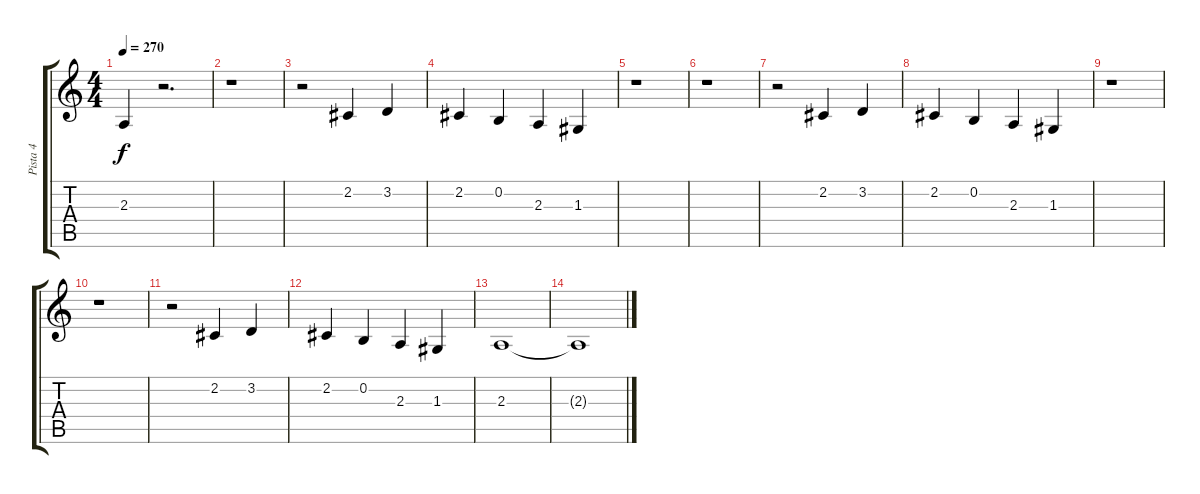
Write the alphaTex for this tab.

\track ("Pista 4" "Pista 4") {instrument flute}
\staff {score tabs}
\tuning (E4 B3 G3 D3 A2 E2) {hide}
\ts (4 4)
\tempo 270
\clef g2
\ks c
2.3.4{dy f} r.2{d} |
r.1 |
r.2 2.2.4 3.2.4 |
2.2.4 0.2.4 2.3.4 1.3.4 |
r.1 |
r.1 |
r.2 2.2.4 3.2.4 |
2.2.4 0.2.4 2.3.4 1.3.4 |
r.1 |
r.1 |
r.2 2.2.4 3.2.4 |
2.2.4 0.2.4 2.3.4 1.3.4 |
2.3.1 |
2.3{t}.1
